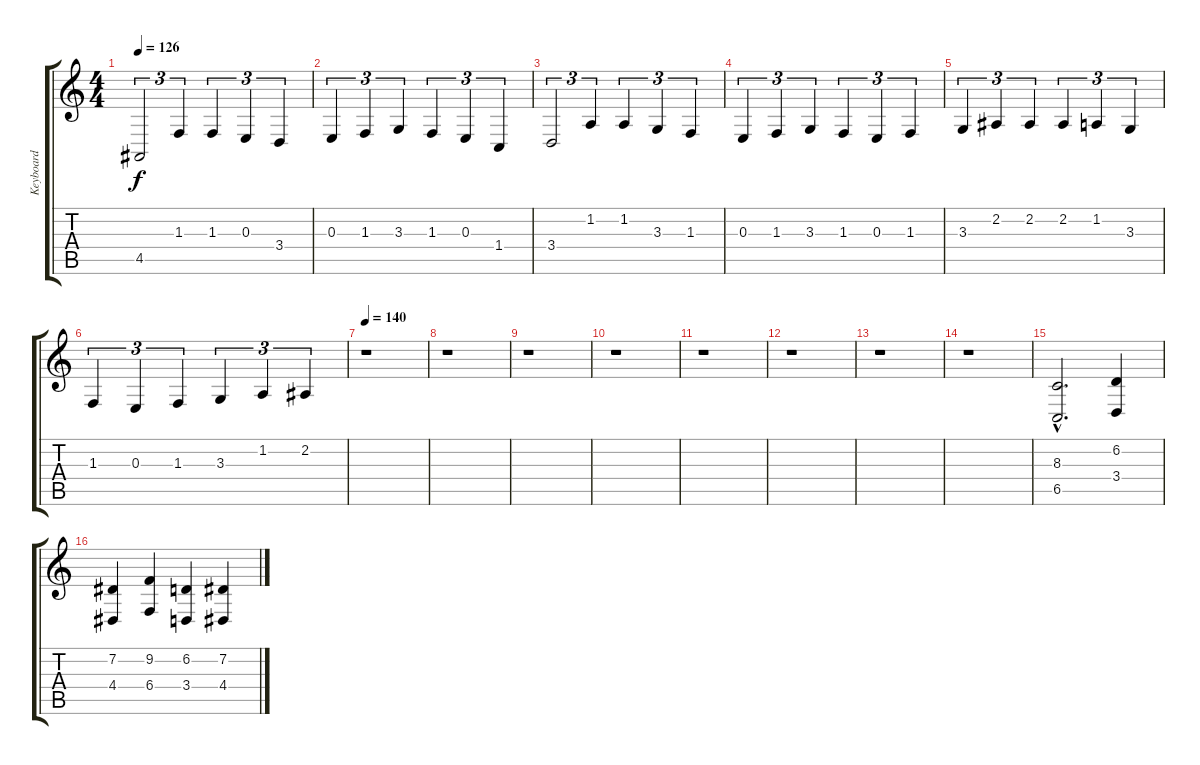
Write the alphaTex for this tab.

\track ("Keyboard" "Keyboard") {instrument brightacousticpiano}
\staff {score tabs}
\tuning (Db4 Ab3 E3 B2 Gb2 B1) {hide}
\ts (4 4)
\tempo 126
\clef g2
\ks c
4.5.2{tu (3 2) dy f} 1.3.4{tu (3 2)} 1.3.4{tu (3 2)} 0.3.4{tu (3 2)} 3.4.4{tu (3 2)} |
0.3.4{tu (3 2)} 1.3.4{tu (3 2)} 3.3.4{tu (3 2)} 1.3.4{tu (3 2)} 0.3.4{tu (3 2)} 1.4.4{tu (3 2)} |
3.4.2{tu (3 2)} 1.2.4{tu (3 2)} 1.2.4{tu (3 2)} 3.3.4{tu (3 2)} 1.3.4{tu (3 2)} |
0.3.4{tu (3 2)} 1.3.4{tu (3 2)} 3.3.4{tu (3 2)} 1.3.4{tu (3 2)} 0.3.4{tu (3 2)} 1.3.4{tu (3 2)} |
3.3.4{tu (3 2)} 2.2.4{tu (3 2)} 2.2.4{tu (3 2)} 2.2.4{tu (3 2)} 1.2.4{tu (3 2)} 3.3.4{tu (3 2)} |
1.3.4{tu (3 2)} 0.3.4{tu (3 2)} 1.3.4{tu (3 2)} 3.3.4{tu (3 2)} 1.2.4{tu (3 2)} 2.2.4{tu (3 2)} |
\tempo 140
r.1 |
r.1 |
r.1 |
r.1 |
r.1 |
r.1 |
r.1 |
r.1 |
(8.3{hac} 6.5{hac}).2{d} (6.2 3.4).4 |
(7.2 4.4).4 (9.2 6.4).4 (6.2 3.4).4 (7.2 4.4).4
